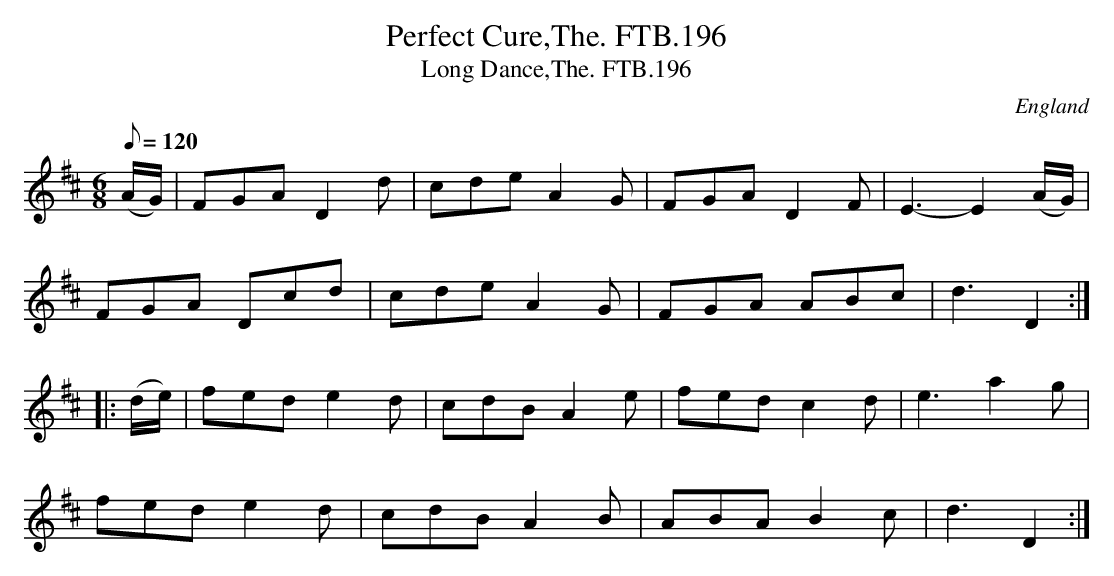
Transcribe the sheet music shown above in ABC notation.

X:1
T:Perfect Cure,The. FTB.196
T:Long Dance,The. FTB.196
M:6/8
Q:120
O:England
K:D major
(A/G/)|FGA D2d|cde A2G|FGA D2F|E3-E2(A/G/)|
FGA Dcd|cde A2G|FGA ABc|d3 D2:|
|:(d/e/)|fed e2d|cdB A2e|fed c2d|e3 a2g|
fed e2d|cdB A2B|ABA B2c|d3 D2:|
